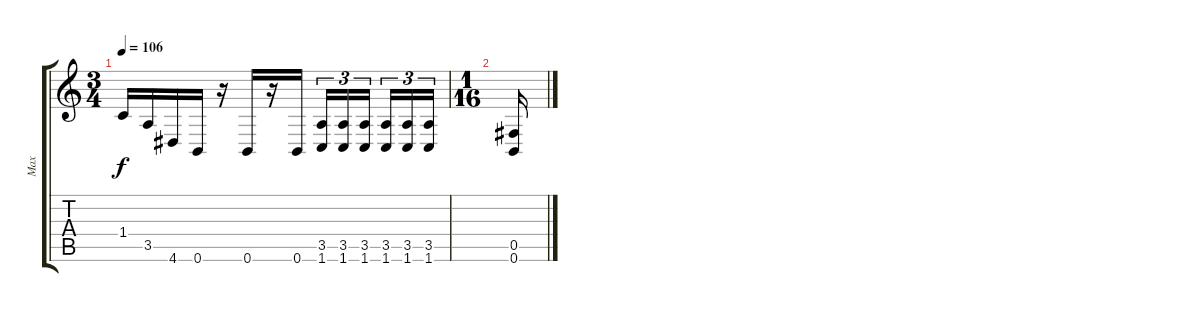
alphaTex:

\track ("Max" "Max") {instrument distortionguitar}
\staff {score tabs}
\tuning (Db4 Ab3 E3 B2 Gb2 B1) {hide}
\ts (3 4)
\tempo 106
\clef g2
\ks c
1.4.16{dy f} 3.5.16 4.6.16 0.6.16 r.16 0.6.16 r.16 0.6.16 (3.5 1.6).16{tu (3 2)} (3.5 1.6).16{tu (3 2)} (3.5 1.6).16{tu (3 2) beam splitsecondary} (3.5 1.6).16{tu (3 2)} (3.5 1.6).16{tu (3 2)} (3.5 1.6).16{tu (3 2)} |
\ts (1 16)
(0.5 0.6).16
